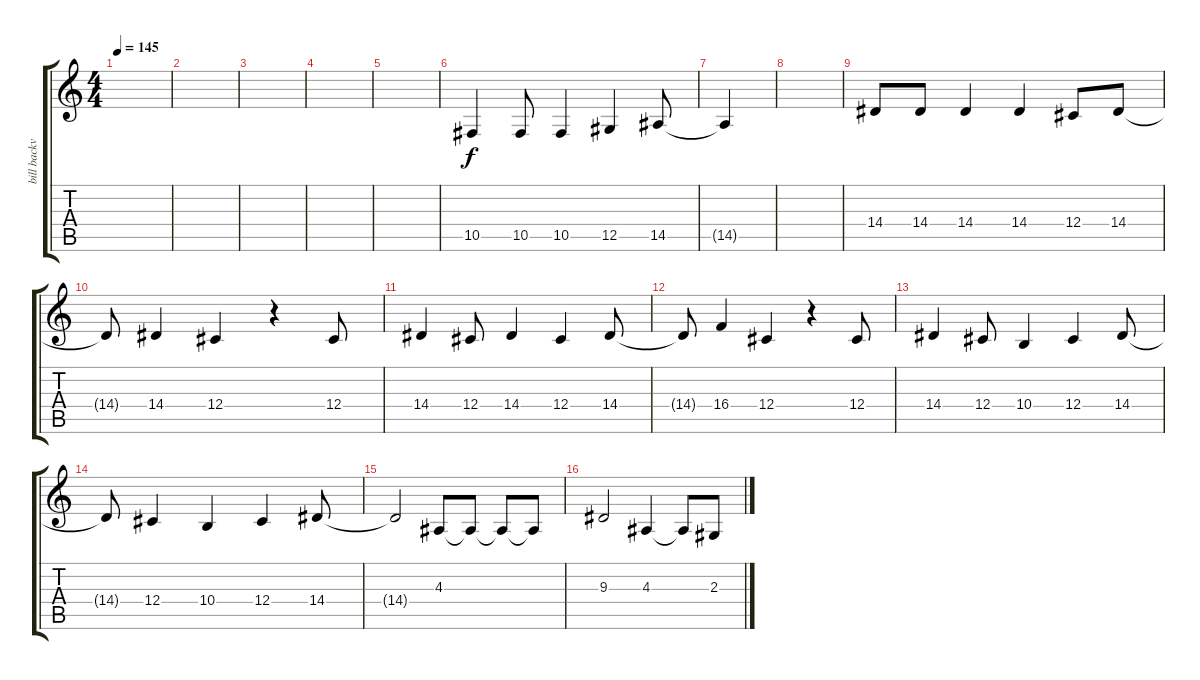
\track ("bill backvocals" "bill backv") {instrument lead2sawtooth}
\staff {score tabs}
\tuning (Eb4 Bb3 Gb3 Db3 Ab2 Eb2) {hide}
\ts (4 4)
\tempo 145
\clef g2
\ks c
|
|
|
|
|
10.5.4 10.5.8 10.5.4 12.5.4 14.5.8 |
14.5{t}.4 |
|
14.4.8 14.4.8 14.4.4 14.4.4 12.4.8 14.4.8 |
14.4{t}.8 14.4.4 12.4.4 r.4 12.4.8 |
14.4.4 12.4.8 14.4.4 12.4.4 14.4.8 |
14.4{t}.8 16.4.4 12.4.4 r.4 12.4.8 |
14.4.4 12.4.8 10.4.4 12.4.4 14.4.8 |
14.4{t}.8 12.4.4 10.4.4 12.4.4 14.4.8 |
14.4{t}.2 4.3.8 4.3{t}.8 4.3{t}.8 4.3{t}.8 |
9.3.2 4.3.4 4.3{t}.8 2.3.8
